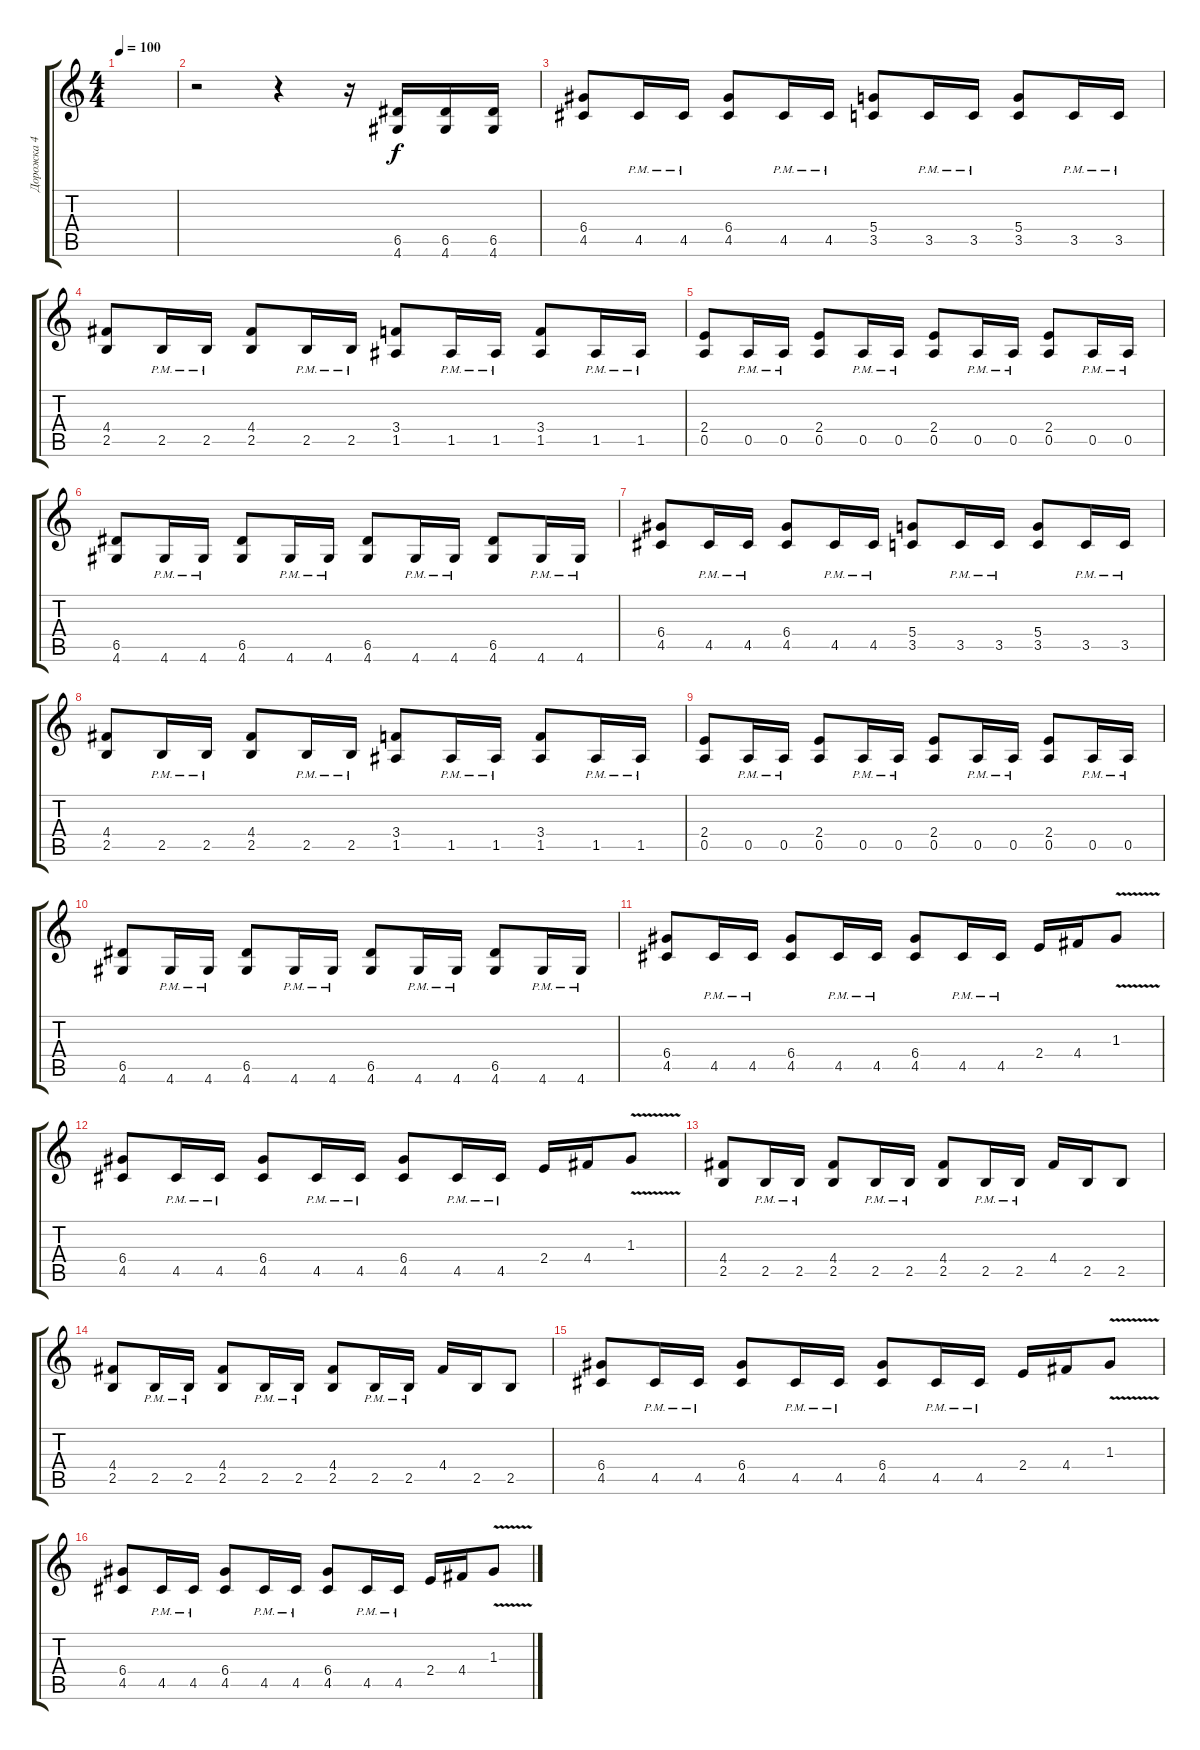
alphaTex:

\track ("Дорожка 4" "Дорожка 4") {instrument overdrivenguitar}
\staff {score tabs}
\tuning (E4 B3 G3 D3 A2 E2) {hide}
\ts (4 4)
\tempo 100
\clef g2
\ks c
|
r.2 r.4 r.16 (6.5 4.6).16 (6.5 4.6).16 (6.5 4.6).16 |
(6.4 4.5).8 4.5{pm}.16 4.5{pm}.16 (6.4 4.5).8 4.5{pm}.16 4.5{pm}.16 (5.4 3.5).8 3.5{pm}.16 3.5{pm}.16 (5.4 3.5).8 3.5{pm}.16 3.5{pm}.16 |
(4.4 2.5).8 2.5{pm}.16 2.5{pm}.16 (4.4 2.5).8 2.5{pm}.16 2.5{pm}.16 (3.4 1.5).8 1.5{pm}.16 1.5{pm}.16 (3.4 1.5).8 1.5{pm}.16 1.5{pm}.16 |
(2.4 0.5).8 0.5{pm}.16 0.5{pm}.16 (2.4 0.5).8 0.5{pm}.16 0.5{pm}.16 (2.4 0.5).8 0.5{pm}.16 0.5{pm}.16 (2.4 0.5).8 0.5{pm}.16 0.5{pm}.16 |
(6.5 4.6).8 4.6{pm}.16 4.6{pm}.16 (6.5 4.6).8 4.6{pm}.16 4.6{pm}.16 (6.5 4.6).8 4.6{pm}.16 4.6{pm}.16 (6.5 4.6).8 4.6{pm}.16 4.6{pm}.16 |
(6.4 4.5).8 4.5{pm}.16 4.5{pm}.16 (6.4 4.5).8 4.5{pm}.16 4.5{pm}.16 (5.4 3.5).8 3.5{pm}.16 3.5{pm}.16 (5.4 3.5).8 3.5{pm}.16 3.5{pm}.16 |
(4.4 2.5).8 2.5{pm}.16 2.5{pm}.16 (4.4 2.5).8 2.5{pm}.16 2.5{pm}.16 (3.4 1.5).8 1.5{pm}.16 1.5{pm}.16 (3.4 1.5).8 1.5{pm}.16 1.5{pm}.16 |
(2.4 0.5).8 0.5{pm}.16 0.5{pm}.16 (2.4 0.5).8 0.5{pm}.16 0.5{pm}.16 (2.4 0.5).8 0.5{pm}.16 0.5{pm}.16 (2.4 0.5).8 0.5{pm}.16 0.5{pm}.16 |
(6.5 4.6).8 4.6{pm}.16 4.6{pm}.16 (6.5 4.6).8 4.6{pm}.16 4.6{pm}.16 (6.5 4.6).8 4.6{pm}.16 4.6{pm}.16 (6.5 4.6).8 4.6{pm}.16 4.6{pm}.16 |
(6.4 4.5).8 4.5{pm}.16 4.5{pm}.16 (6.4 4.5).8 4.5{pm}.16 4.5{pm}.16 (6.4 4.5).8 4.5{pm}.16 4.5{pm}.16 2.4.16 4.4.16 1.3{v}.8 |
(6.4 4.5).8 4.5{pm}.16 4.5{pm}.16 (6.4 4.5).8 4.5{pm}.16 4.5{pm}.16 (6.4 4.5).8 4.5{pm}.16 4.5{pm}.16 2.4.16 4.4.16 1.3{v}.8 |
(4.4 2.5).8 2.5{pm}.16 2.5{pm}.16 (4.4 2.5).8 2.5{pm}.16 2.5{pm}.16 (4.4 2.5).8 2.5{pm}.16 2.5{pm}.16 4.4.16 2.5.16 2.5.8 |
(4.4 2.5).8 2.5{pm}.16 2.5{pm}.16 (4.4 2.5).8 2.5{pm}.16 2.5{pm}.16 (4.4 2.5).8 2.5{pm}.16 2.5{pm}.16 4.4.16 2.5.16 2.5.8 |
(6.4 4.5).8 4.5{pm}.16 4.5{pm}.16 (6.4 4.5).8 4.5{pm}.16 4.5{pm}.16 (6.4 4.5).8 4.5{pm}.16 4.5{pm}.16 2.4.16 4.4.16 1.3{v}.8 |
(6.4 4.5).8 4.5{pm}.16 4.5{pm}.16 (6.4 4.5).8 4.5{pm}.16 4.5{pm}.16 (6.4 4.5).8 4.5{pm}.16 4.5{pm}.16 2.4.16 4.4.16 1.3{v}.8
